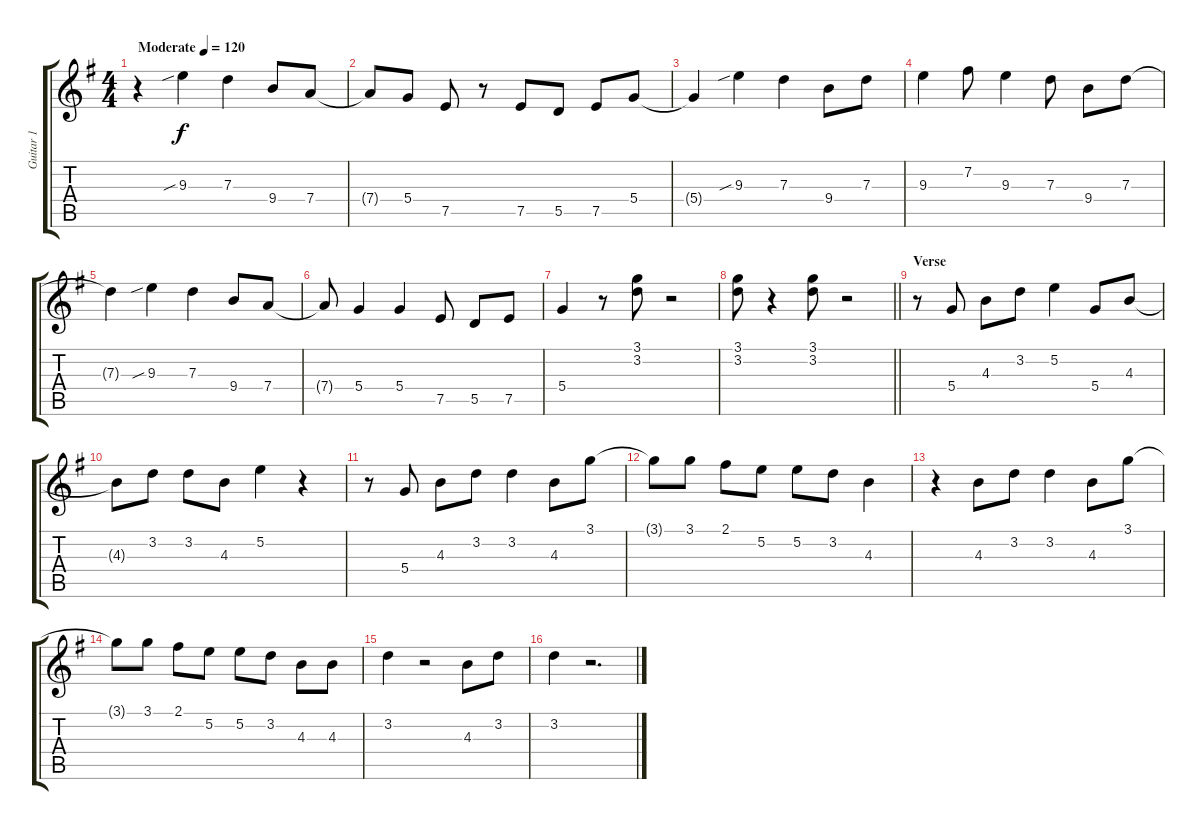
\track ("Guitar 1" "Guitar 1") {instrument overdrivenguitar}
\staff {score tabs}
\tuning (E4 B3 G3 D3 A2 E2) {hide}
\ts (4 4)
\tempo (120 "Moderate")
\clef g2
\ks g
r.4{dy f instrument overdrivenguitar} 9.3{sib}.4 7.3.4 9.4.8 7.4.8 |
7.4{t}.8 5.4.8 7.5.8 r.8 7.5.8 5.5.8 7.5.8 5.4.8 |
5.4{t}.4 9.3{sib}.4 7.3.4 9.4.8 7.3.8 |
9.3.4 7.2.8 9.3.4 7.3.8 9.4.8 7.3.8 |
7.3{t}.4 9.3{sib}.4 7.3.4 9.4.8 7.4.8 |
7.4{t}.8 5.4.4 5.4.4 7.5.8 5.5.8 7.5.8 |
5.4.4 r.8 (3.1 3.2).8 r.2 |
\barLineRight lightlight
(3.1 3.2).8 r.4 (3.1 3.2).8 r.2 |
\section ("" "Verse")
r.8 5.4.8 4.3.8 3.2.8 5.2.4 5.4.8 4.3.8 |
4.3{t}.8 3.2.8 3.2.8 4.3.8 5.2.4 r.4 |
r.8 5.4.8 4.3.8 3.2.8 3.2.4 4.3.8 3.1.8 |
3.1{t}.8 3.1.8 2.1.8 5.2.8 5.2.8 3.2.8 4.3.4 |
r.4 4.3.8 3.2.8 3.2.4 4.3.8 3.1.8 |
3.1{t}.8 3.1.8 2.1.8 5.2.8 5.2.8 3.2.8 4.3.8 4.3.8 |
3.2.4 r.2 4.3.8 3.2.8 |
3.2.4 r.2{d}
